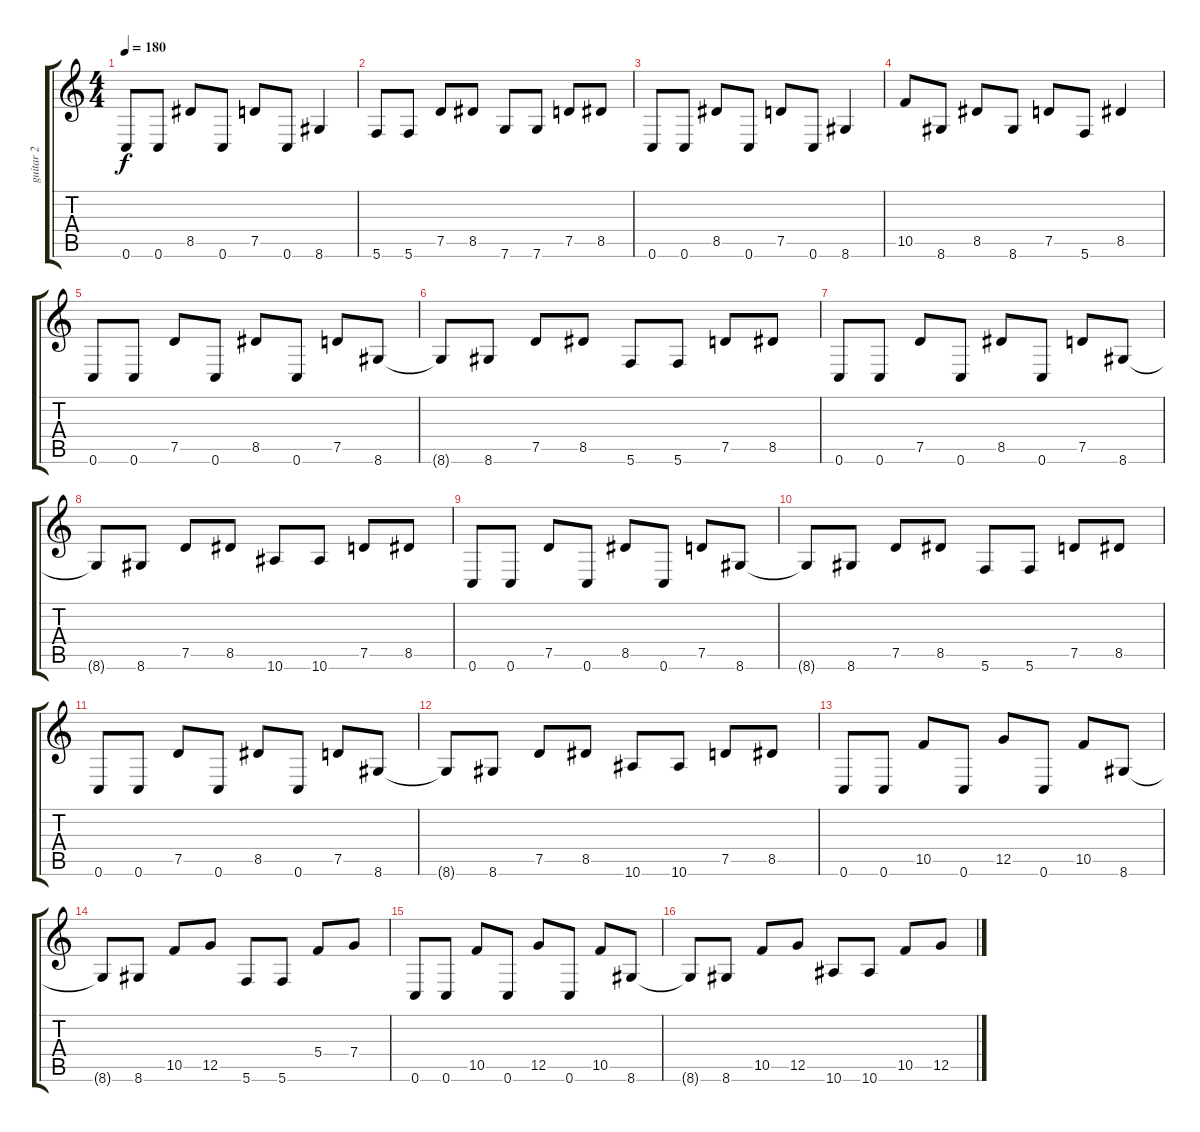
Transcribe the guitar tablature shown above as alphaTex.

\track ("guitar 2" "guitar 2") {instrument overdrivenguitar}
\staff {score tabs}
\tuning (D4 A3 F3 C3 G2 C2) {hide}
\ts (4 4)
\tempo 180
\clef g2
\ks c
0.6.8{dy f} 0.6.8 8.5.8 0.6.8 7.5.8 0.6.8 8.6.4 |
5.6.8 5.6.8 7.5.8 8.5.8 7.6.8 7.6.8 7.5.8 8.5.8 |
0.6.8 0.6.8 8.5.8 0.6.8 7.5.8 0.6.8 8.6.4 |
10.5.8 8.6.8 8.5.8 8.6.8 7.5.8 5.6.8 8.5.4 |
0.6.8 0.6.8 7.5.8 0.6.8 8.5.8 0.6.8 7.5.8 8.6.8 |
8.6{t}.8 8.6.8 7.5.8 8.5.8 5.6.8 5.6.8 7.5.8 8.5.8 |
0.6.8 0.6.8 7.5.8 0.6.8 8.5.8 0.6.8 7.5.8 8.6.8 |
8.6{t}.8 8.6.8 7.5.8 8.5.8 10.6.8 10.6.8 7.5.8 8.5.8 |
0.6.8 0.6.8 7.5.8 0.6.8 8.5.8 0.6.8 7.5.8 8.6.8 |
8.6{t}.8 8.6.8 7.5.8 8.5.8 5.6.8 5.6.8 7.5.8 8.5.8 |
0.6.8 0.6.8 7.5.8 0.6.8 8.5.8 0.6.8 7.5.8 8.6.8 |
8.6{t}.8 8.6.8 7.5.8 8.5.8 10.6.8 10.6.8 7.5.8 8.5.8 |
0.6.8 0.6.8 10.5.8 0.6.8 12.5.8 0.6.8 10.5.8 8.6.8 |
8.6{t}.8 8.6.8 10.5.8 12.5.8 5.6.8 5.6.8 5.4.8 7.4.8 |
0.6.8 0.6.8 10.5.8 0.6.8 12.5.8 0.6.8 10.5.8 8.6.8 |
8.6{t}.8 8.6.8 10.5.8 12.5.8 10.6.8 10.6.8 10.5.8 12.5.8
